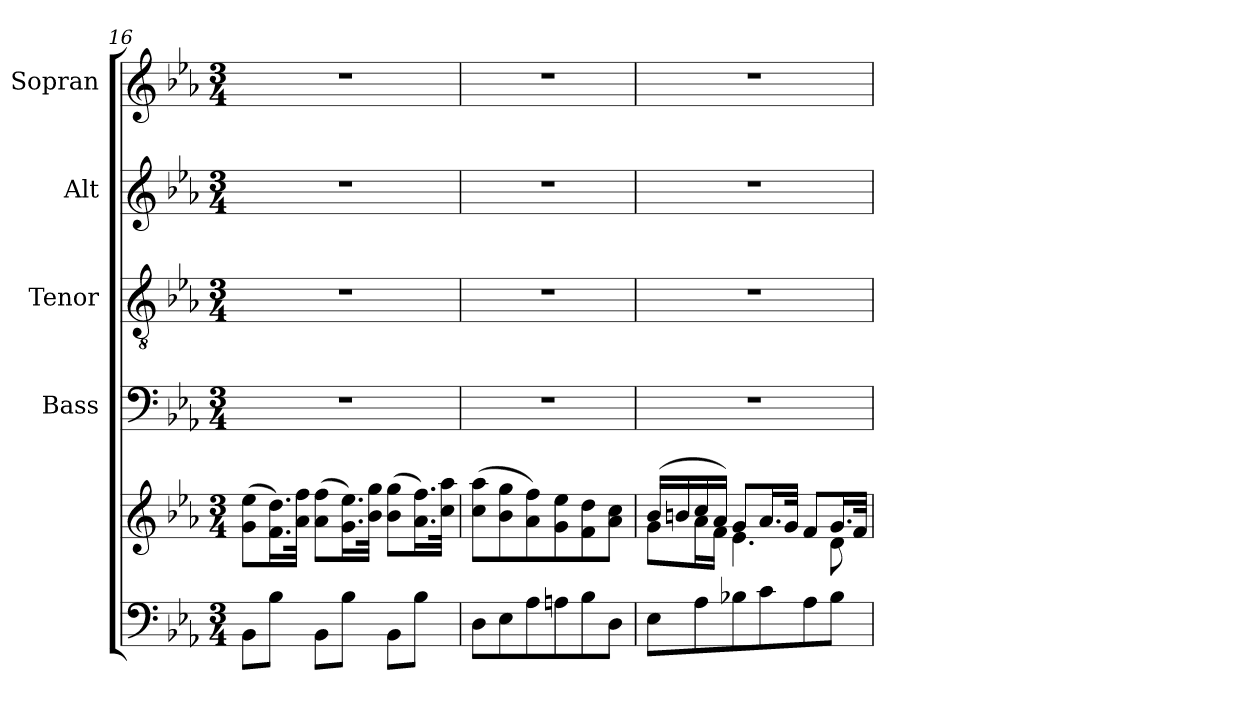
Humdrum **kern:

**kern	**kern	**kern	**kern	**kern	**kern
*part5	*part5	*part4	*part3	*part2	*part1
*staff6	*staff5	*staff4	*staff3	*staff2	*staff1
*	*	*I"Bass	*I"Tenor	*I"Alt	*I"Sopran
*	*	*I'B.	*I'T.	*I'A.	*I'S.
*clefF4	*clefG2	*clefF4	*clefGv2	*clefG2	*clefG2
*k[b-e-a-]	*k[b-e-a-]	*k[b-e-a-]	*k[b-e-a-]	*k[b-e-a-]	*k[b-e-a-]
*E-:	*E-:	*E-:	*E-:	*E-:	*E-:
*M3/4	*M3/4	*M3/4	*M3/4	*M3/4	*M3/4
=16	=16	=16	=16	=16	=16
8BB-\L	(>8g\ 8ee-\L	2.r	2.r	2.r	2.r
8B-\J	16.f\ 16.dd\L)	.	.	.	.
.	32a-\ 32ff\JJk	.	.	.	.
8BB-\L	(>8a-\ 8ff\L	.	.	.	.
8B-\J	16.g\ 16.ee-\L)	.	.	.	.
.	32b-\ 32gg\JJk	.	.	.	.
8BB-\L	(>8b-\ 8gg\L	.	.	.	.
8B-\J	16.a-\ 16.ff\L)	.	.	.	.
.	32cc\ 32aa-\JJk	.	.	.	.
=17	=17	=17	=17	=17	=17
8D\L	(>8cc\ 8aa-\L	2.r	2.r	2.r	2.r
8E-\	8b-\ 8gg\	.	.	.	.
8A-\	8a-\ 8ff\)	.	.	.	.
8An\	8g\ 8ee-\	.	.	.	.
8B-\	8f\ 8dd\	.	.	.	.
8D\J	8a-\ 8cc\J	.	.	.	.
=18	=18	=18	=18	=18	=18
*	*^	*	*	*	*
8E-\L	(>16b-/LL	8g\L	2.r	2.r	2.r	2.r
.	16bn/	.	.	.	.	.
8A-\	16cc/	16a-\L	.	.	.	.
.	16a-/JJ)	16f\JJ	.	.	.	.
8B-X\	8g/L	4.e-\	.	.	.	.
8c\	16.a-/L	.	.	.	.	.
.	32g/JJk	.	.	.	.	.
8A-\	8f/L	.	.	.	.	.
8B-\J	16.g/L	8d\	.	.	.	.
.	32f/JJk	.	.	.	.	.
*	*v	*v	*	*	*	*
=	=	=	=	=	=
*-	*-	*-	*-	*-	*-
